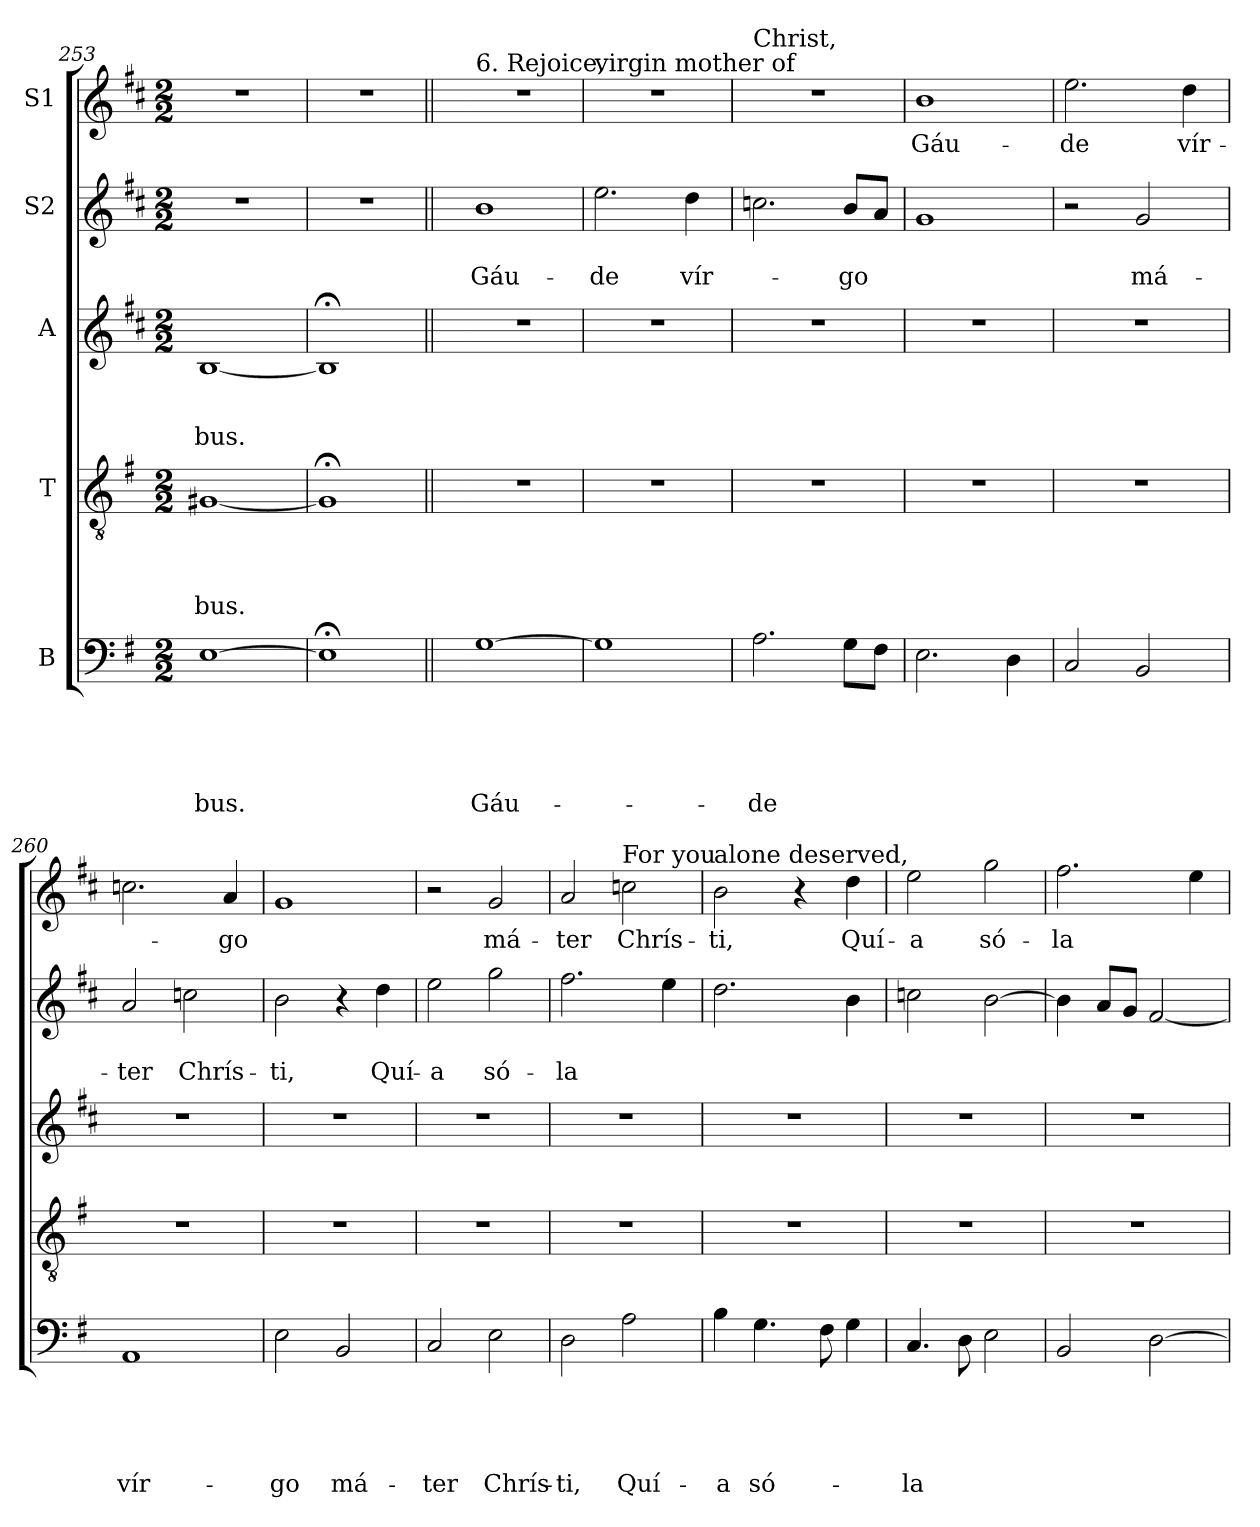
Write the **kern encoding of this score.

**kern	**text	**text	**text	**text	**text	**kern	**text	**text	**text	**text	**kern	**text	**text	**text	**kern	**text	**text	**kern	**text
*part5	*part5	*part5	*part5	*part5	*part5	*part4	*part4	*part4	*part4	*part4	*part3	*part3	*part3	*part3	*part2	*part2	*part2	*part1	*part1
*staff5	*staff5	*staff5	*staff5	*staff5	*staff5	*staff4	*staff4	*staff4	*staff4	*staff4	*staff3	*staff3	*staff3	*staff3	*staff2	*staff2	*staff2	*staff1	*staff1
*I"B	*	*	*	*	*	*I"T	*	*	*	*	*I"A	*	*	*	*I"S2	*	*	*I"S1	*
*clefF4	*	*	*	*	*	*clefGv2	*	*	*	*	*clefG2	*	*	*	*clefG2	*	*	*clefG2	*
*k[f#]	*	*	*	*	*	*k[f#]	*	*	*	*	*k[f#c#]	*	*	*	*k[f#c#]	*	*	*k[f#c#]	*
*G:	*	*	*	*	*	*G:	*	*	*	*	*D:	*	*	*	*D:	*	*	*D:	*
*M2/2	*	*	*	*	*	*M2/2	*	*	*	*	*M2/2	*	*	*	*M2/2	*	*	*M2/2	*
=253	=253	=253	=253	=253	=253	=253	=253	=253	=253	=253	=253	=253	=253	=253	=253	=253	=253	=253	=253
!	!	!	!	!	!LO:LY:b	!	!	!	!	!LO:LY:b	!	!	!	!LO:LY:b	!	!	!	!	!
[1E	.	.	.	.	-bus.	[1G#X	.	.	.	-bus.	[1B	.	.	-bus.	1r	.	.	1r	.
=254	=254	=254	=254	=254	=254	=254	=254	=254	=254	=254	=254	=254	=254	=254	=254	=254	=254	=254	=254
1E;<]	.	.	.	.	.	1G#;]	.	.	.	.	1B;]	.	.	.	1r	.	.	1r	.
=255||	=255||	=255||	=255||	=255||	=255||	=255||	=255||	=255||	=255||	=255||	=255||	=255||	=255||	=255||	=255||	=255||	=255||	=255||	=255||
!	!	!	!	!	!	!	!	!	!	!	!	!	!	!	!	!	!	!LO:TX:a:t=6. Rejoice,	!
!	!	!	!	!	!LO:LY:b	!	!	!	!	!	!	!	!	!	!	!	!LO:LY:b	!	!
[1G	.	.	.	.	Gáu-	1r	.	.	.	.	1r	.	.	.	1b	.	Gáu-	1r	.
!!LO:LB:g=z
=256	=256	=256	=256	=256	=256	=256	=256	=256	=256	=256	=256	=256	=256	=256	=256	=256	=256	=256	=256
!	!	!	!	!	!	!	!	!	!	!	!	!	!	!	!	!	!	!LO:TX:a:t=virgin mother of	!
!	!	!	!	!	!	!	!	!	!	!	!	!	!	!	!	!	!LO:LY:b	!	!
1G]	.	.	.	.	.	1r	.	.	.	.	1r	.	.	.	2.ee\	.	-de	1r	.
!	!	!	!	!	!	!	!	!	!	!	!	!	!	!	!	!	!LO:LY:b	!	!
.	.	.	.	.	.	.	.	.	.	.	.	.	.	.	4dd\	.	vír-	.	.
=257	=257	=257	=257	=257	=257	=257	=257	=257	=257	=257	=257	=257	=257	=257	=257	=257	=257	=257	=257
!	!	!	!	!	!	!	!	!	!	!	!	!	!	!	!	!	!	!LO:TX:a:t=Christ,	!
!	!	!	!	!	!LO:LY:b	!	!	!	!	!	!	!	!	!	!	!	!	!	!
2.A\	.	.	.	.	-de	1r	.	.	.	.	1r	.	.	.	2.ccn\	.	.	1r	.
!	!	!	!	!	!	!	!	!	!	!	!	!	!	!	!	!	!LO:LY:b	!	!
8G\L	.	.	.	.	.	.	.	.	.	.	.	.	.	.	8b/L	.	-go	.	.
8F#\J	.	.	.	.	.	.	.	.	.	.	.	.	.	.	8a/J	.	.	.	.
=258	=258	=258	=258	=258	=258	=258	=258	=258	=258	=258	=258	=258	=258	=258	=258	=258	=258	=258	=258
!	!	!	!	!	!	!	!	!	!	!	!	!	!	!	!	!	!	!	!LO:LY:b
2.E\	.	.	.	.	.	1r	.	.	.	.	1r	.	.	.	1g	.	.	1b	Gáu-
4D\	.	.	.	.	.	.	.	.	.	.	.	.	.	.	.	.	.	.	.
=259	=259	=259	=259	=259	=259	=259	=259	=259	=259	=259	=259	=259	=259	=259	=259	=259	=259	=259	=259
!	!	!	!	!	!	!	!	!	!	!	!	!	!	!	!	!	!	!	!LO:LY:b
2C/	.	.	.	.	.	1r	.	.	.	.	1r	.	.	.	2r	.	.	2.ee\	-de
!	!	!	!	!	!	!	!	!	!	!	!	!	!	!	!	!	!LO:LY:b	!	!
2BB/	.	.	.	.	.	.	.	.	.	.	.	.	.	.	2g/	.	má-	.	.
!	!	!	!	!	!	!	!	!	!	!	!	!	!	!	!	!	!	!	!LO:LY:b
.	.	.	.	.	.	.	.	.	.	.	.	.	.	.	.	.	.	4dd\	vír-
=260	=260	=260	=260	=260	=260	=260	=260	=260	=260	=260	=260	=260	=260	=260	=260	=260	=260	=260	=260
!	!	!	!	!	!LO:LY:b	!	!	!	!	!	!	!	!	!	!	!	!LO:LY:b	!	!
1AA	.	.	.	.	vír-	1r	.	.	.	.	1r	.	.	.	2a/	.	-ter	2.ccn\	.
!	!	!	!	!	!	!	!	!	!	!	!	!	!	!	!	!	!LO:LY:b	!	!
.	.	.	.	.	.	.	.	.	.	.	.	.	.	.	2ccni\	.	Chrís-	.	.
!	!	!	!	!	!	!	!	!	!	!	!	!	!	!	!	!	!	!	!LO:LY:b
.	.	.	.	.	.	.	.	.	.	.	.	.	.	.	.	.	.	4a/	-go
=261	=261	=261	=261	=261	=261	=261	=261	=261	=261	=261	=261	=261	=261	=261	=261	=261	=261	=261	=261
!	!	!	!	!	!LO:LY:b	!	!	!	!	!	!	!	!	!	!	!	!LO:LY:b	!	!
2E\	.	.	.	.	-go	1r	.	.	.	.	1r	.	.	.	2b\	.	-ti,	1g	.
!	!	!	!	!	!LO:LY:b	!	!	!	!	!	!	!	!	!	!	!	!	!	!
2BB/	.	.	.	.	má-	.	.	.	.	.	.	.	.	.	4r	.	.	.	.
!	!	!	!	!	!	!	!	!	!	!	!	!	!	!	!	!	!LO:LY:b	!	!
.	.	.	.	.	.	.	.	.	.	.	.	.	.	.	4dd\	.	Quí-	.	.
=262	=262	=262	=262	=262	=262	=262	=262	=262	=262	=262	=262	=262	=262	=262	=262	=262	=262	=262	=262
!	!	!	!	!	!LO:LY:b	!	!	!	!	!	!	!	!	!	!	!	!LO:LY:b	!	!
2C/	.	.	.	.	-ter	1r	.	.	.	.	1r	.	.	.	2ee\	.	-a	2r	.
!	!	!	!	!	!LO:LY:b	!	!	!	!	!	!	!	!	!	!	!	!LO:LY:b	!	!LO:LY:b
2E\	.	.	.	.	Chrís-	.	.	.	.	.	.	.	.	.	2gg\	.	só-	2g/	má-
!!LO:PB:g=z
=263	=263	=263	=263	=263	=263	=263	=263	=263	=263	=263	=263	=263	=263	=263	=263	=263	=263	=263	=263
!	!	!	!	!	!LO:LY:b	!	!	!	!	!	!	!	!	!	!	!	!LO:LY:b	!	!LO:LY:b
2D\	.	.	.	.	-ti,	1r	.	.	.	.	1r	.	.	.	2.ff#\	.	-la	2a/	-ter
!	!	!	!	!	!	!	!	!	!	!	!	!	!	!	!	!	!	!LO:TX:a:t=For you	!
!	!	!	!	!	!LO:LY:b	!	!	!	!	!	!	!	!	!	!	!	!	!	!LO:LY:b
2A\	.	.	.	.	Quí-	.	.	.	.	.	.	.	.	.	.	.	.	2ccni\	Chrís-
.	.	.	.	.	.	.	.	.	.	.	.	.	.	.	4ee\	.	.	.	.
=264	=264	=264	=264	=264	=264	=264	=264	=264	=264	=264	=264	=264	=264	=264	=264	=264	=264	=264	=264
!	!	!	!	!	!	!	!	!	!	!	!	!	!	!	!	!	!	!LO:TX:a:t=alone deserved,	!
!	!	!	!	!	!LO:LY:b	!	!	!	!	!	!	!	!	!	!	!	!	!	!LO:LY:b
4B\	.	.	.	.	-a	1r	.	.	.	.	1r	.	.	.	2.dd\	.	.	2b\	-ti,
!	!	!	!	!	!LO:LY:b	!	!	!	!	!	!	!	!	!	!	!	!	!	!
4.G\	.	.	.	.	só-	.	.	.	.	.	.	.	.	.	.	.	.	.	.
.	.	.	.	.	.	.	.	.	.	.	.	.	.	.	.	.	.	4r	.
8F#\	.	.	.	.	.	.	.	.	.	.	.	.	.	.	.	.	.	.	.
!	!	!	!	!	!	!	!	!	!	!	!	!	!	!	!	!	!	!	!LO:LY:b
4G\	.	.	.	.	.	.	.	.	.	.	.	.	.	.	4b\	.	.	4dd\	Quí-
=265	=265	=265	=265	=265	=265	=265	=265	=265	=265	=265	=265	=265	=265	=265	=265	=265	=265	=265	=265
!	!	!	!	!	!LO:LY:b	!	!	!	!	!	!	!	!	!	!	!	!	!	!LO:LY:b
4.C/	.	.	.	.	-la	1r	.	.	.	.	1r	.	.	.	2ccni\	.	.	2ee\	-a
8D\	.	.	.	.	.	.	.	.	.	.	.	.	.	.	.	.	.	.	.
!	!	!	!	!	!	!	!	!	!	!	!	!	!	!	!	!	!	!	!LO:LY:b
2E\	.	.	.	.	.	.	.	.	.	.	.	.	.	.	[2b\	.	.	2gg\	só-
=266	=266	=266	=266	=266	=266	=266	=266	=266	=266	=266	=266	=266	=266	=266	=266	=266	=266	=266	=266
!	!	!	!	!	!	!	!	!	!	!	!	!	!	!	!	!	!	!	!LO:LY:b
2BB/	.	.	.	.	.	1r	.	.	.	.	1r	.	.	.	4b\]	.	.	2.ff#\	-la
.	.	.	.	.	.	.	.	.	.	.	.	.	.	.	8a/L	.	.	.	.
.	.	.	.	.	.	.	.	.	.	.	.	.	.	.	8g/J	.	.	.	.
[2D\	.	.	.	.	.	.	.	.	.	.	.	.	.	.	[2f#/	.	.	.	.
.	.	.	.	.	.	.	.	.	.	.	.	.	.	.	.	.	.	4ee\	.
=	=	=	=	=	=	=	=	=	=	=	=	=	=	=	=	=	=	=	=
*-	*-	*-	*-	*-	*-	*-	*-	*-	*-	*-	*-	*-	*-	*-	*-	*-	*-	*-	*-
